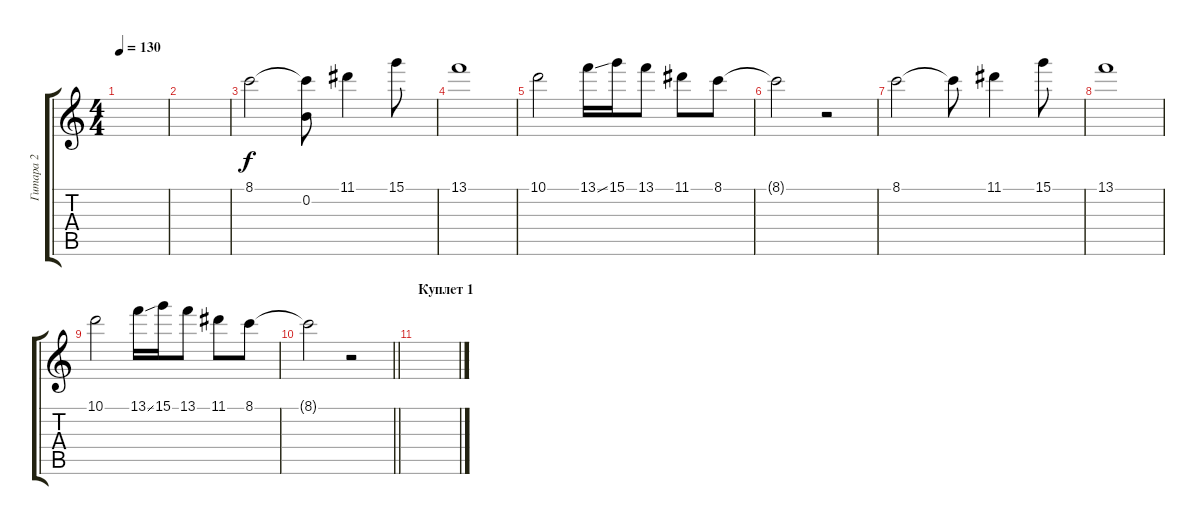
\track ("Гитара 2" "Гитара 2") {instrument distortionguitar}
\staff {score tabs}
\tuning (E4 B3 G3 D3 A2 E2) {hide}
\ts (4 4)
\tempo 130
\clef g2
\ks c
|
|
8.1.2 (8.1{t} 0.2).8 11.1.4 15.1.8 |
13.1.1 |
10.1.2 13.1{ss}.16 15.1.16 13.1.8 11.1.8 8.1.8 |
8.1{t}.2 r.2 |
8.1.2 8.1{t}.8 11.1.4 15.1.8 |
13.1.1 |
10.1.2 13.1{ss}.16 15.1.16 13.1.8 11.1.8 8.1.8 |
\barLineRight lightlight
8.1{t}.2 r.2 |
\section ("" "Куплет 1")
